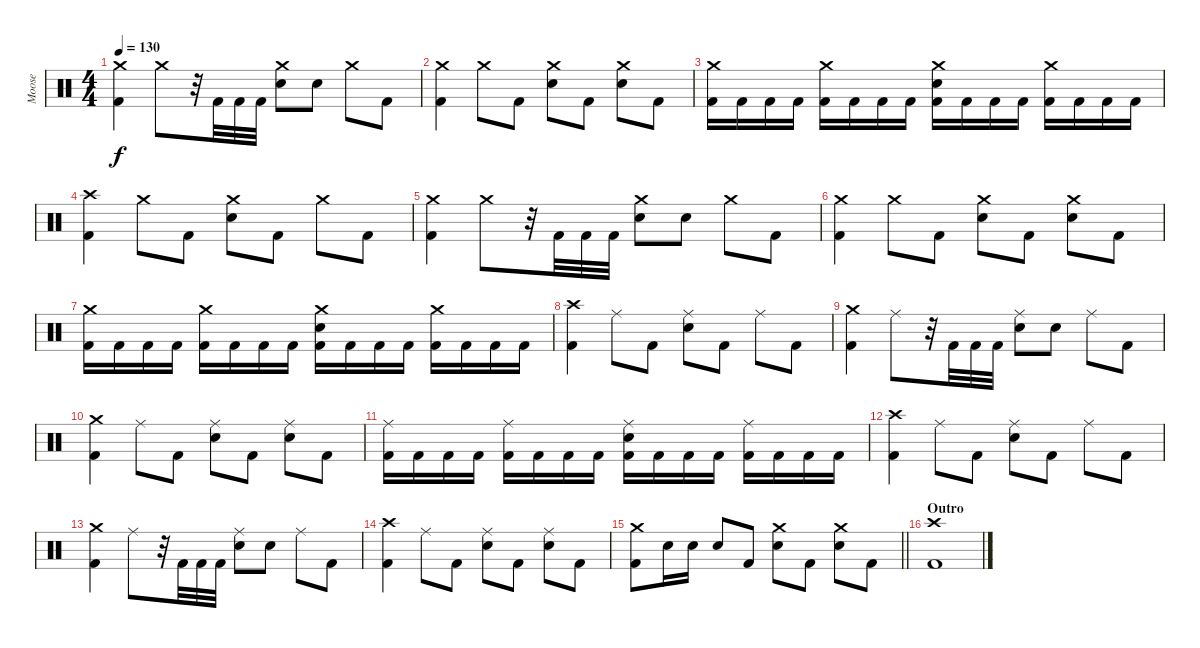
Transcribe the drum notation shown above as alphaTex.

\track ("Moose" "Moose") {instrument percussion}
\staff {score}
\articulation defaults
\ts (4 4)
\tempo 130
\clef neutral
\ks c
("Crash medium (hit)" "Kick (hit) 2").4{dy f} "Crash medium (hit)".8 r.32 "Kick (hit) 2".32 "Kick (hit) 2".32 "Kick (hit) 2".32 ("Crash medium (hit)" "Snare (hit) 2").8 "Snare (hit) 2".8 "Crash medium (hit)".8 "Kick (hit) 2".8 |
("Crash medium (hit)" "Kick (hit) 2").4 "Crash medium (hit)".8 "Kick (hit) 2".8 ("Crash medium (hit)" "Snare (hit) 2").8 "Kick (hit) 2".8 ("Crash medium (hit)" "Snare (hit) 2").8 "Kick (hit) 2".8 |
("Crash medium (hit)" "Kick (hit) 2").16 "Kick (hit) 2".16 "Kick (hit) 2".16 "Kick (hit) 2".16 ("Crash medium (hit)" "Kick (hit) 2").16 "Kick (hit) 2".16 "Kick (hit) 2".16 "Kick (hit) 2".16 ("Crash medium (hit)" "Snare (hit) 2" "Kick (hit) 2").16 "Kick (hit) 2".16 "Kick (hit) 2".16 "Kick (hit) 2".16 ("Crash medium (hit)" "Kick (hit) 2").16 "Kick (hit) 2".16 "Kick (hit) 2".16 "Kick (hit) 2".16 |
("Crash high (hit)" "Kick (hit) 2").4 "Crash medium (hit)".8 "Kick (hit) 2".8 ("Crash medium (hit)" "Snare (hit) 2").8 "Kick (hit) 2".8 "Crash medium (hit)".8 "Kick (hit) 2".8 |
("Crash medium (hit)" "Kick (hit) 2").4 "Crash medium (hit)".8 r.32 "Kick (hit) 2".32 "Kick (hit) 2".32 "Kick (hit) 2".32 ("Crash medium (hit)" "Snare (hit) 2").8 "Snare (hit) 2".8 "Crash medium (hit)".8 "Kick (hit) 2".8 |
("Crash medium (hit)" "Kick (hit) 2").4 "Crash medium (hit)".8 "Kick (hit) 2".8 ("Crash medium (hit)" "Snare (hit) 2").8 "Kick (hit) 2".8 ("Crash medium (hit)" "Snare (hit) 2").8 "Kick (hit) 2".8 |
("Crash medium (hit)" "Kick (hit) 2").16 "Kick (hit) 2".16 "Kick (hit) 2".16 "Kick (hit) 2".16 ("Crash medium (hit)" "Kick (hit) 2").16 "Kick (hit) 2".16 "Kick (hit) 2".16 "Kick (hit) 2".16 ("Crash medium (hit)" "Snare (hit) 2" "Kick (hit) 2").16 "Kick (hit) 2".16 "Kick (hit) 2".16 "Kick (hit) 2".16 ("Crash medium (hit)" "Kick (hit) 2").16 "Kick (hit) 2".16 "Kick (hit) 2".16 "Kick (hit) 2".16 |
("Crash high (hit)" "Kick (hit) 2").4 "Ride (middle)".8 "Kick (hit) 2".8 ("Ride (middle)" "Snare (hit) 2").8 "Kick (hit) 2".8 "Ride (middle)".8 "Kick (hit) 2".8 |
("Crash medium (hit)" "Kick (hit) 2").4 "Ride (middle)".8 r.32 "Kick (hit) 2".32 "Kick (hit) 2".32 "Kick (hit) 2".32 ("Ride (middle)" "Snare (hit) 2").8 "Snare (hit) 2".8 "Ride (middle)".8 "Kick (hit) 2".8 |
("Crash medium (hit)" "Kick (hit) 2").4 "Ride (middle)".8 "Kick (hit) 2".8 ("Ride (middle)" "Snare (hit) 2").8 "Kick (hit) 2".8 ("Ride (middle)" "Snare (hit) 2").8 "Kick (hit) 2".8 |
("Ride (middle)" "Kick (hit) 2").16 "Kick (hit) 2".16 "Kick (hit) 2".16 "Kick (hit) 2".16 ("Ride (middle)" "Kick (hit) 2").16 "Kick (hit) 2".16 "Kick (hit) 2".16 "Kick (hit) 2".16 ("Ride (middle)" "Snare (hit) 2" "Kick (hit) 2").16 "Kick (hit) 2".16 "Kick (hit) 2".16 "Kick (hit) 2".16 ("Ride (middle)" "Kick (hit) 2").16 "Kick (hit) 2".16 "Kick (hit) 2".16 "Kick (hit) 2".16 |
("Crash high (hit)" "Kick (hit) 2").4 "Ride (middle)".8 "Kick (hit) 2".8 ("Ride (middle)" "Snare (hit) 2").8 "Kick (hit) 2".8 "Ride (middle)".8 "Kick (hit) 2".8 |
("Crash medium (hit)" "Kick (hit) 2").4 "Ride (middle)".8 r.32 "Kick (hit) 2".32 "Kick (hit) 2".32 "Kick (hit) 2".32 ("Ride (middle)" "Snare (hit) 2").8 "Snare (hit) 2".8 "Ride (middle)".8 "Kick (hit) 2".8 |
("Crash high (hit)" "Kick (hit) 2").4 "Ride (middle)".8 "Kick (hit) 2".8 ("Ride (middle)" "Snare (hit) 2").8 "Kick (hit) 2".8 ("Ride (middle)" "Snare (hit) 2").8 "Kick (hit) 2".8 |
\barLineRight lightlight
("Crash medium (hit)" "Kick (hit) 2").8 "Snare (hit) 2".16 "Snare (hit) 2".16 "Snare (hit) 2".8 "Kick (hit) 2".8 ("Crash medium (hit)" "Snare (hit) 2").8 "Kick (hit) 2".8 ("Crash medium (hit)" "Snare (hit) 2").8 "Kick (hit) 2".8 |
\section ("" "Outro")
("Crash high (hit)" "Kick (hit) 2").1
